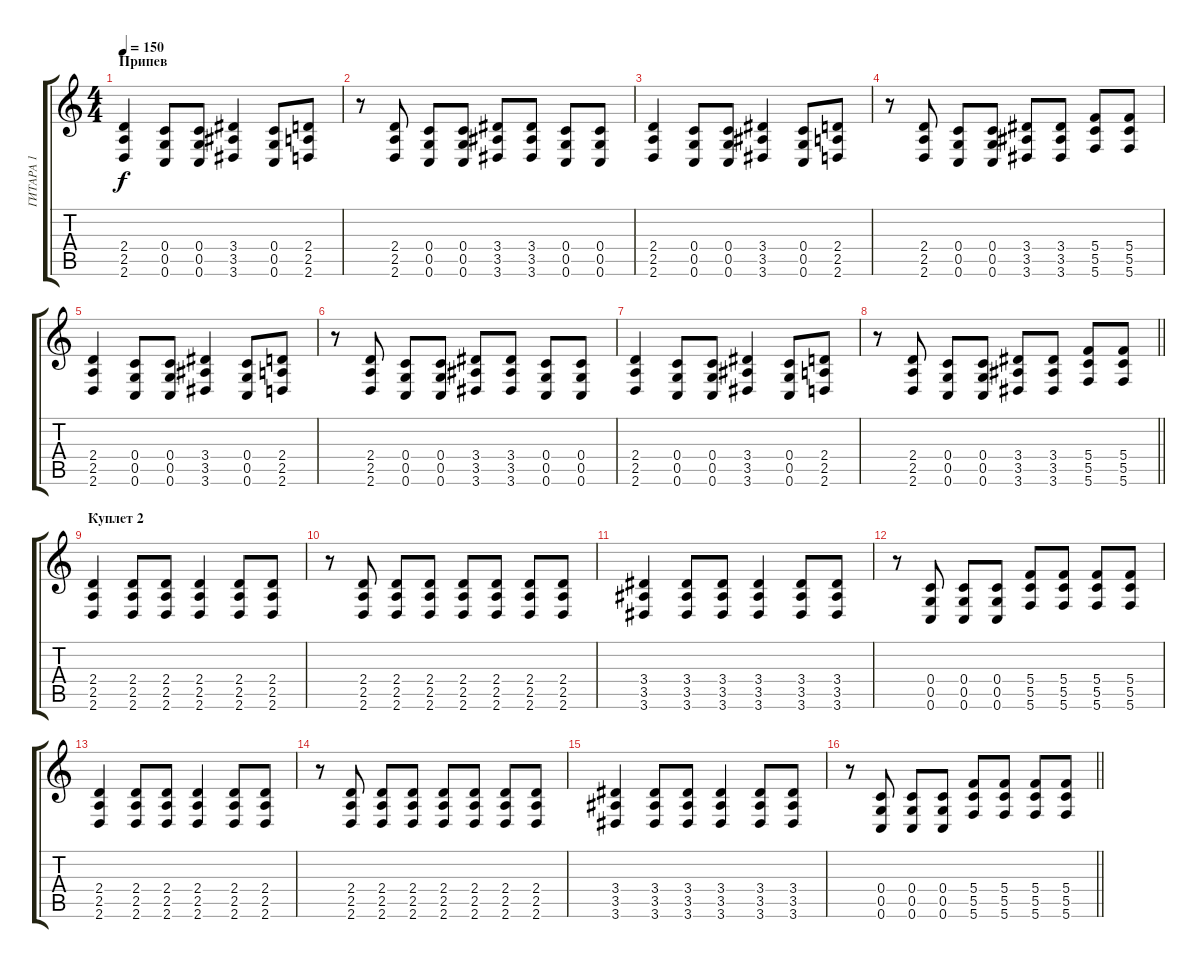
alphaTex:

\track ("ГИТАРА 1" "ГИТАРА 1") {instrument distortionguitar}
\staff {score tabs}
\tuning (D4 A3 F3 C3 G2 C2) {hide}
\ts (4 4)
\section ("" "Припев")
\tempo 150
\clef g2
\ks c
(2.4 2.5 2.6).4{dy f} (0.4 0.5 0.6).8 (0.4 0.5 0.6).8 (3.4 3.5 3.6).4 (0.4 0.5 0.6).8 (2.4 2.5 2.6).8 |
r.8 (2.4 2.5 2.6).8 (0.4 0.5 0.6).8 (0.4 0.5 0.6).8 (3.4 3.5 3.6).8 (3.4 3.5 3.6).8 (0.4 0.5 0.6).8 (0.4 0.5 0.6).8 |
(2.4 2.5 2.6).4 (0.4 0.5 0.6).8 (0.4 0.5 0.6).8 (3.4 3.5 3.6).4 (0.4 0.5 0.6).8 (2.4 2.5 2.6).8 |
r.8 (2.4 2.5 2.6).8 (0.4 0.5 0.6).8 (0.4 0.5 0.6).8 (3.4 3.5 3.6).8 (3.4 3.5 3.6).8 (5.4 5.5 5.6).8 (5.4 5.5 5.6).8 |
(2.4 2.5 2.6).4 (0.4 0.5 0.6).8 (0.4 0.5 0.6).8 (3.4 3.5 3.6).4 (0.4 0.5 0.6).8 (2.4 2.5 2.6).8 |
r.8 (2.4 2.5 2.6).8 (0.4 0.5 0.6).8 (0.4 0.5 0.6).8 (3.4 3.5 3.6).8 (3.4 3.5 3.6).8 (0.4 0.5 0.6).8 (0.4 0.5 0.6).8 |
(2.4 2.5 2.6).4 (0.4 0.5 0.6).8 (0.4 0.5 0.6).8 (3.4 3.5 3.6).4 (0.4 0.5 0.6).8 (2.4 2.5 2.6).8 |
\barLineRight lightlight
r.8 (2.4 2.5 2.6).8 (0.4 0.5 0.6).8 (0.4 0.5 0.6).8 (3.4 3.5 3.6).8 (3.4 3.5 3.6).8 (5.4 5.5 5.6).8 (5.4 5.5 5.6).8 |
\section ("" "Куплет 2")
(2.4 2.5 2.6).4 (2.4 2.5 2.6).8 (2.4 2.5 2.6).8 (2.4 2.5 2.6).4 (2.4 2.5 2.6).8 (2.4 2.5 2.6).8 |
r.8 (2.4 2.5 2.6).8 (2.4 2.5 2.6).8 (2.4 2.5 2.6).8 (2.4 2.5 2.6).8 (2.4 2.5 2.6).8 (2.4 2.5 2.6).8 (2.4 2.5 2.6).8 |
(3.4 3.5 3.6).4 (3.4 3.5 3.6).8 (3.4 3.5 3.6).8 (3.4 3.5 3.6).4 (3.4 3.5 3.6).8 (3.4 3.5 3.6).8 |
r.8 (0.4 0.5 0.6).8 (0.4 0.5 0.6).8 (0.4 0.5 0.6).8 (5.4 5.5 5.6).8 (5.4 5.5 5.6).8 (5.4 5.5 5.6).8 (5.4 5.5 5.6).8 |
(2.4 2.5 2.6).4 (2.4 2.5 2.6).8 (2.4 2.5 2.6).8 (2.4 2.5 2.6).4 (2.4 2.5 2.6).8 (2.4 2.5 2.6).8 |
r.8 (2.4 2.5 2.6).8 (2.4 2.5 2.6).8 (2.4 2.5 2.6).8 (2.4 2.5 2.6).8 (2.4 2.5 2.6).8 (2.4 2.5 2.6).8 (2.4 2.5 2.6).8 |
(3.4 3.5 3.6).4 (3.4 3.5 3.6).8 (3.4 3.5 3.6).8 (3.4 3.5 3.6).4 (3.4 3.5 3.6).8 (3.4 3.5 3.6).8 |
\barLineRight lightlight
r.8 (0.4 0.5 0.6).8 (0.4 0.5 0.6).8 (0.4 0.5 0.6).8 (5.4 5.5 5.6).8 (5.4 5.5 5.6).8 (5.4 5.5 5.6).8 (5.4 5.5 5.6).8
